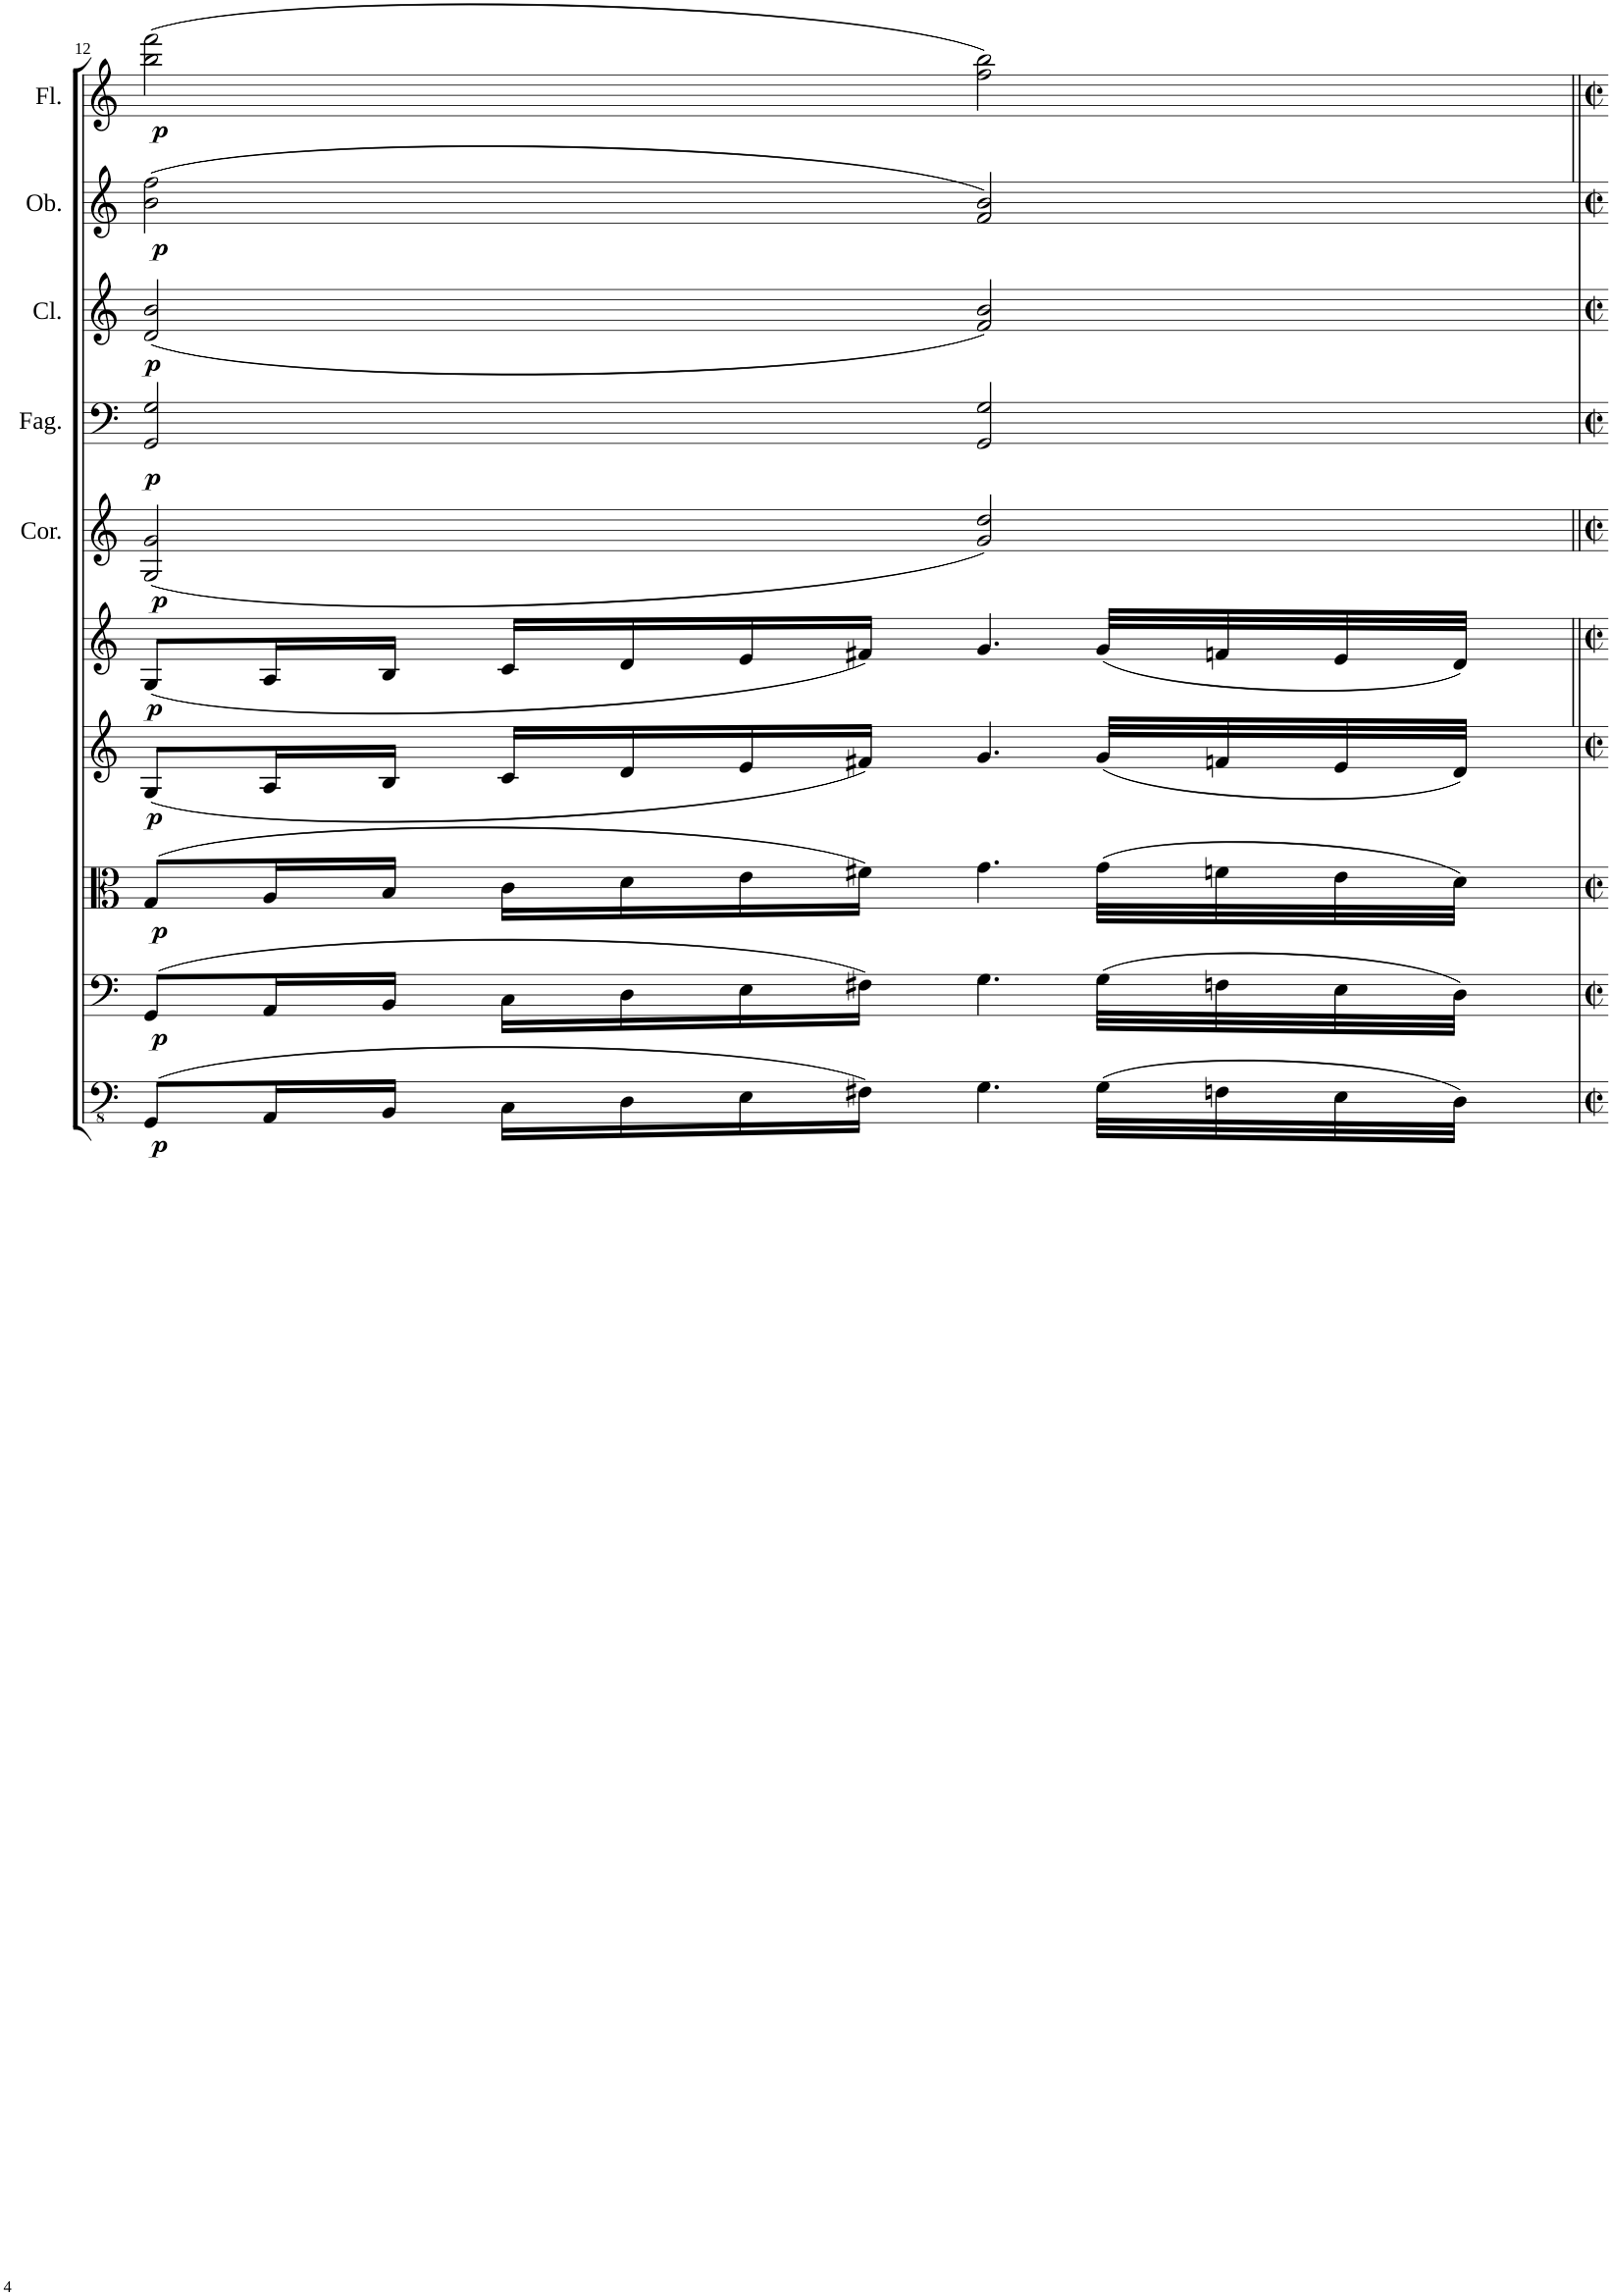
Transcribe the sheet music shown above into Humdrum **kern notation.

**kern	**dynam	**kern	**dynam	**kern	**dynam	**kern	**dynam	**kern	**dynam	**kern	**dynam	**kern	**dynam	**kern	**dynam	**kern	**dynam	**kern	**dynam
*part10	*part10	*part9	*part9	*part8	*part8	*part7	*part7	*part6	*part6	*part5	*part5	*part4	*part4	*part3	*part3	*part2	*part2	*part1	*part1
*staff10	*staff10	*staff9	*staff9	*staff8	*staff8	*staff7	*staff7	*staff6	*staff6	*staff5	*staff5	*staff4	*staff4	*staff3	*staff3	*staff2	*staff2	*staff1	*staff1
*I"Contrabasso	*	*I"Violoncello	*	*I"Viola	*	*I"Violino II	*	*I"Violino I	*	*I"Corni in C	*	*I"Fagotti	*	*I"Clarinetti in C	*	*I"Oboi	*	*I"Flauti	*
*	*	*	*	*	*	*	*	*	*	*I'Cor.	*	*I'Fag.	*	*I'Cl.	*	*I'Ob.	*	*I'Fl.	*
!!LO:PB:g=z
*clefFv4	*	*clefF4	*	*clefC3	*	*clefG2	*	*clefG2	*	*clefG2	*	*clefF4	*	*clefG2	*	*clefG2	*	*clefG2	*
*	*	*	*	*	*	*	*	*	*	*Trd7c12	*	*	*	*Trd1c2	*	*	*	*	*
*k[]	*	*k[]	*	*k[]	*	*k[]	*	*k[]	*	*k[]	*	*k[]	*	*k[]	*	*k[]	*	*k[]	*
*M4/4	*	*M4/4	*	*M4/4	*	*M4/4	*	*M4/4	*	*M4/4	*	*M4/4	*	*M4/4	*	*M4/4	*	*M4/4	*
*met(c)	*	*met(c)	*	*met(c)	*	*met(c)	*	*met(c)	*	*met(c)	*	*met(c)	*	*met(c)	*	*met(c)	*	*met(c)	*
=12	=12	=12	=12	=12	=12	=12	=12	=12	=12	=12	=12	=12	=12	=12	=12	=12	=12	=12	=12
!	!LO:DY:b	!	!LO:DY:b	!	!LO:DY:b	!	!LO:DY:b	!	!LO:DY:b	!	!LO:DY:b	!	!LO:DY:b	!	!LO:DY:b	!	!LO:DY:b	!	!LO:DY:b
(8GGG/L	p	(8GG/L	p	(8G/L	p	(8G/L	p	(8G/L	p	(2G/ 2g/	p	2GG/ 2G/	p	(2d/ 2b/	p	(2b\ 2ff\	p	(2bb\ 2fff\	p
16AAA/L	.	16AA/L	.	16A/L	.	16A/L	.	16A/L	.	.	.	.	.	.	.	.	.	.	.
16BBB/JJ	.	16BB/JJ	.	16B/JJ	.	16B/JJ	.	16B/JJ	.	.	.	.	.	.	.	.	.	.	.
16CC\LL	.	16C\LL	.	16c\LL	.	16c/LL	.	16c/LL	.	.	.	.	.	.	.	.	.	.	.
16DD\	.	16D\	.	16d\	.	16d/	.	16d/	.	.	.	.	.	.	.	.	.	.	.
16EE\	.	16E\	.	16e\	.	16e/	.	16e/	.	.	.	.	.	.	.	.	.	.	.
16FF#X\JJ)	.	16F#X\JJ)	.	16f#X\JJ)	.	16f#X/JJ)	.	16f#X/JJ)	.	.	.	.	.	.	.	.	.	.	.
4.GG\	.	4.G\	.	4.g\	.	4.g/	.	4.g/	.	2g/ 2dd/)	.	2GG/ 2G/	.	2f/ 2b/)	.	2f/ 2b/)	.	2ff\ 2bb\)	.
(32GG\LLL	.	(32G\LLL	.	(32g\LLL	.	(32g/LLL	.	(32g/LLL	.	.	.	.	.	.	.	.	.	.	.
32FFn\	.	32Fn\	.	32fn\	.	32fn/	.	32fn/	.	.	.	.	.	.	.	.	.	.	.
32EE\	.	32E\	.	32e\	.	32e/	.	32e/	.	.	.	.	.	.	.	.	.	.	.
32DD\JJJ)	.	32D\JJJ)	.	32d\JJJ)	.	32d/JJJ)	.	32d/JJJ)	.	.	.	.	.	.	.	.	.	.	.
=||	=||	=||	=||	=||	=||	=||	=||	=||	=||	=||	=||	=||	=||	=||	=||	=||	=||	=||	=||
*-	*-	*-	*-	*-	*-	*-	*-	*-	*-	*-	*-	*-	*-	*-	*-	*-	*-	*-	*-
